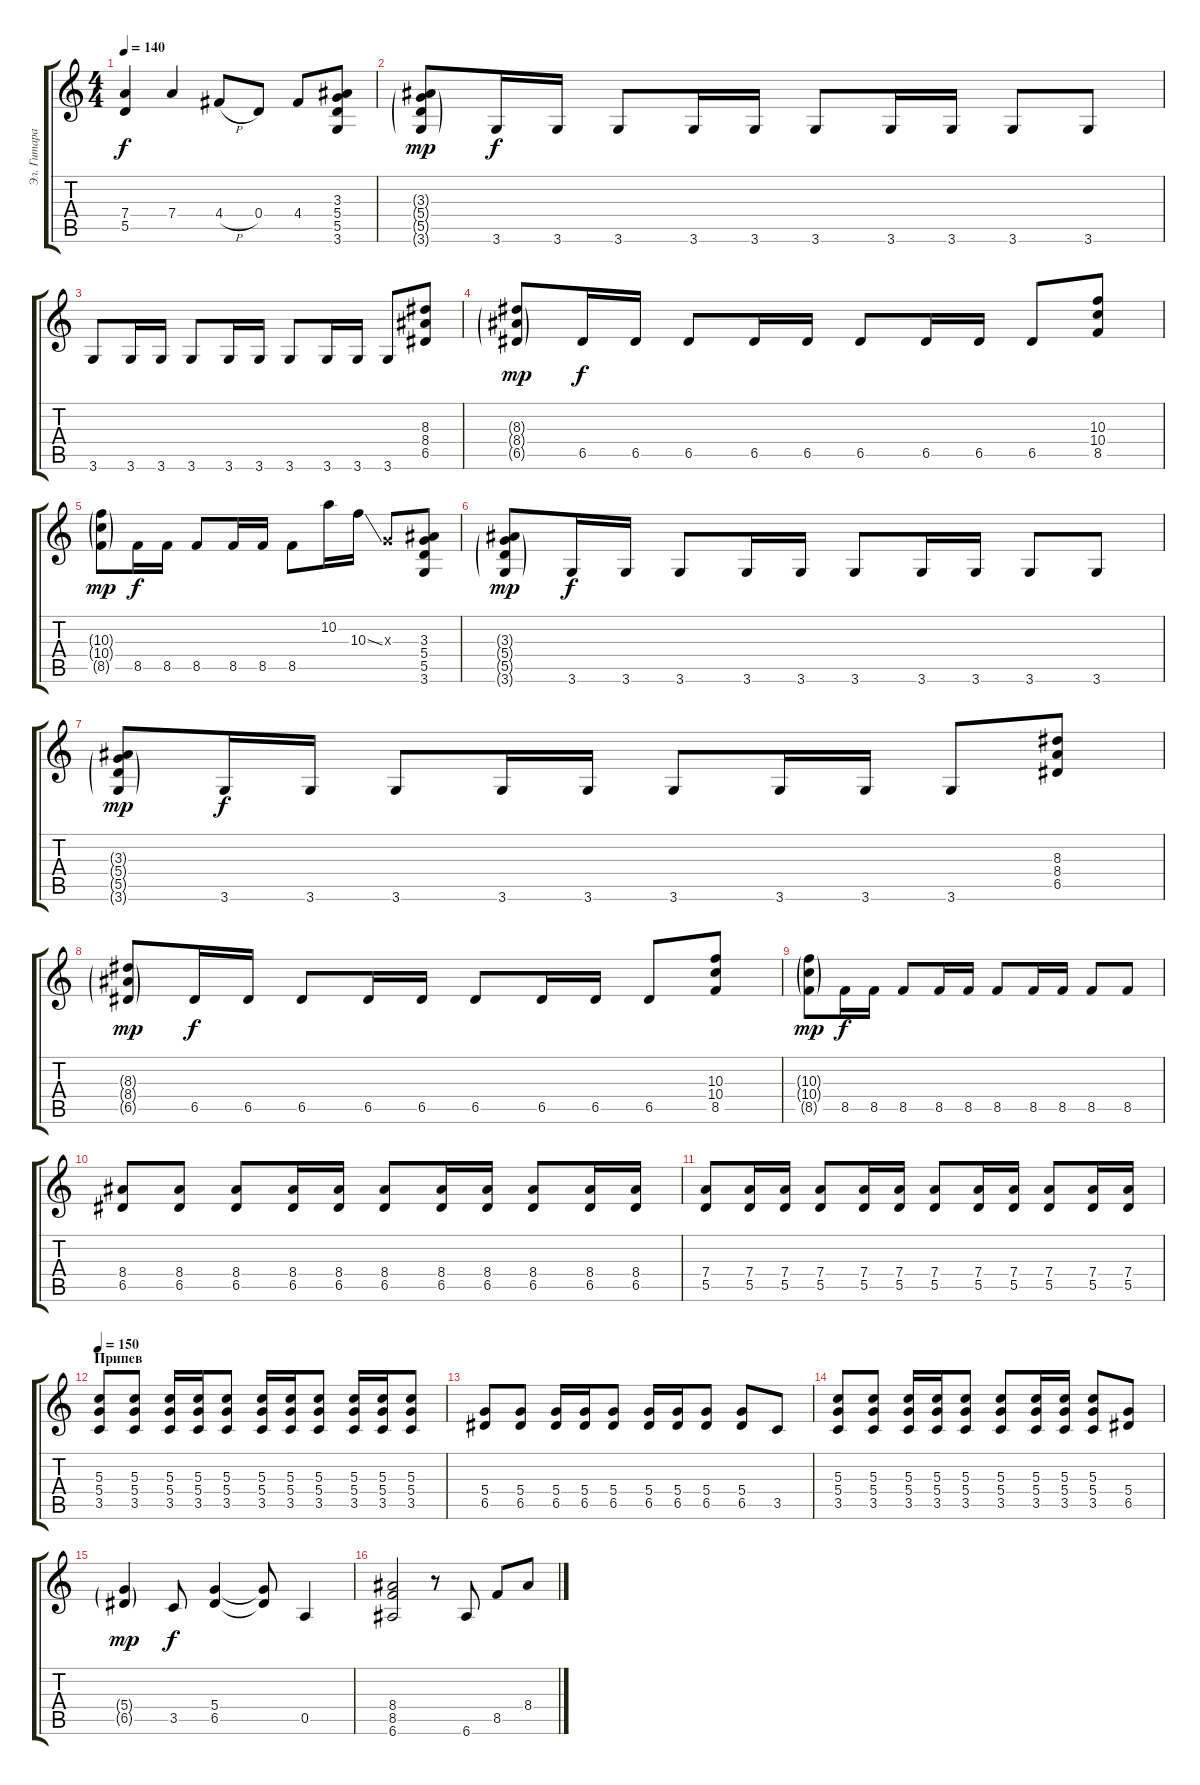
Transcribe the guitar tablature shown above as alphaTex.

\track ("Эл. Гитара [Тема]" "Эл. Гитара") {instrument distortionguitar}
\staff {score tabs}
\tuning (E4 B3 G3 D3 A2 E2) {hide}
\ts (4 4)
\tempo 140
\clef g2
\ks c
(7.4{t} 5.5{t}).4{dy f} 7.4.4 4.4{h}.8 0.4.8 4.4.8 (3.3 5.4 5.5 3.6).8 |
(3.3{g} 5.4{g} 5.5{g} 3.6{g}).8{dy mp} 3.6.16{dy f} 3.6.16 3.6.8 3.6.16 3.6.16 3.6.8 3.6.16 3.6.16 3.6.8 3.6.8 |
3.6.8 3.6.16 3.6.16 3.6.8 3.6.16 3.6.16 3.6.8 3.6.16 3.6.16 3.6.8 (8.3 8.4 6.5).8 |
(8.3{g} 8.4{g} 6.5{g}).8{dy mp} 6.5.16{dy f} 6.5.16 6.5.8 6.5.16 6.5.16 6.5.8 6.5.16 6.5.16 6.5.8 (10.3 10.4 8.5).8 |
(10.3{g} 10.4{g} 8.5{g}).8{dy mp} 8.5.16{dy f} 8.5.16 8.5.8 8.5.16 8.5.16 8.5.8 10.2.16 10.3{ss}.16 0.3{x}.8 (3.3 5.4 5.5 3.6).8 |
(3.3{g} 5.4{g} 5.5{g} 3.6{g}).8{dy mp} 3.6.16{dy f} 3.6.16 3.6.8 3.6.16 3.6.16 3.6.8 3.6.16 3.6.16 3.6.8 3.6.8 |
(3.3{g} 5.4{g} 5.5{g} 3.6{g}).8{dy mp} 3.6.16{dy f} 3.6.16 3.6.8 3.6.16 3.6.16 3.6.8 3.6.16 3.6.16 3.6.8 (8.3 8.4 6.5).8 |
(8.3{g} 8.4{g} 6.5{g}).8{dy mp} 6.5.16{dy f} 6.5.16 6.5.8 6.5.16 6.5.16 6.5.8 6.5.16 6.5.16 6.5.8 (10.3 10.4 8.5).8 |
(10.3{g} 10.4{g} 8.5{g}).8{dy mp} 8.5.16{dy f} 8.5.16 8.5.8 8.5.16 8.5.16 8.5.8 8.5.16 8.5.16 8.5.8 8.5.8 |
(8.4 6.5).8 (8.4 6.5).8 (8.4 6.5).8 (8.4 6.5).16 (8.4 6.5).16 (8.4 6.5).8 (8.4 6.5).16 (8.4 6.5).16 (8.4 6.5).8 (8.4 6.5).16 (8.4 6.5).16 |
(7.4 5.5).8 (7.4 5.5).16 (7.4 5.5).16 (7.4 5.5).8 (7.4 5.5).16 (7.4 5.5).16 (7.4 5.5).8 (7.4 5.5).16 (7.4 5.5).16 (7.4 5.5).8 (7.4 5.5).16 (7.4 5.5).16 |
\section ("" "Припев")
\tempo 150
(5.3 5.4 3.5).8 (5.3 5.4 3.5).8 (5.3 5.4 3.5).16 (5.3 5.4 3.5).16 (5.3 5.4 3.5).8 (5.3 5.4 3.5).16 (5.3 5.4 3.5).16 (5.3 5.4 3.5).8 (5.3 5.4 3.5).16 (5.3 5.4 3.5).16 (5.3 5.4 3.5).8 |
(5.4 6.5).8 (5.4 6.5).8 (5.4 6.5).16 (5.4 6.5).16 (5.4 6.5).8 (5.4 6.5).16 (5.4 6.5).16 (5.4 6.5).8 (5.4 6.5).8 3.5.8 |
(5.3 5.4 3.5).8 (5.3 5.4 3.5).8 (5.3 5.4 3.5).16 (5.3 5.4 3.5).16 (5.3 5.4 3.5).8 (5.3 5.4 3.5).8 (5.3 5.4 3.5).16 (5.3 5.4 3.5).16 (5.3 5.4 3.5).8 (5.4 6.5).8 |
(5.4{g} 6.5{g}).4{dy mp} 3.5.8{dy f} (5.4 6.5).4 (5.4{t} 6.5{t}).8 0.5.4 |
(8.4 8.5 6.6).2 r.8 6.6.8 8.5.8 8.4{ss}.8
